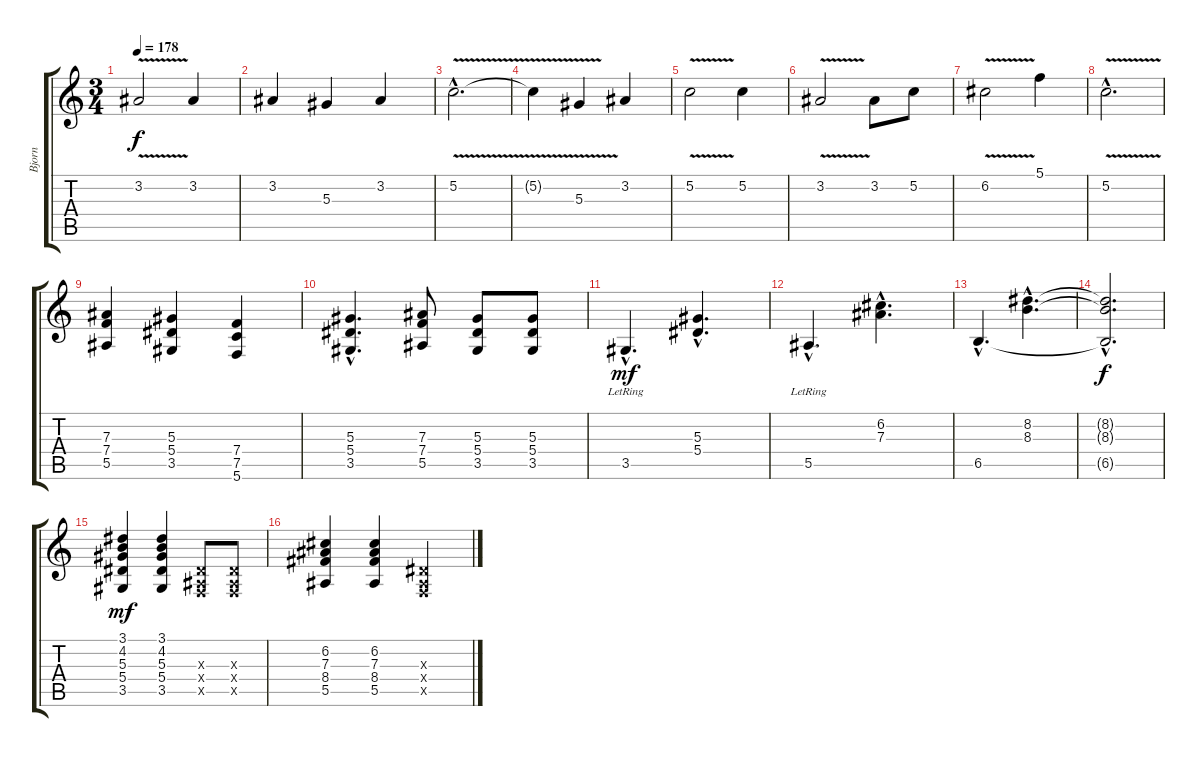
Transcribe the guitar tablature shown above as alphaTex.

\track ("Bjorn" "Bjorn") {instrument overdrivenguitar}
\staff {score tabs}
\tuning (C4 G3 Eb3 Bb2 F2 C2) {hide}
\ts (3 4)
\tempo 178
\clef g2
\ks c
3.2{v}.2{dy f} 3.2.4 |
3.2.4 5.3.4 3.2.4 |
5.2{v hac}.2{d} |
5.2{t}.4 5.3{v}.4 3.2.4 |
5.2{v}.2 5.2.4 |
3.2{v}.2 3.2.8 5.2.8 |
6.2{v}.2 5.1.4 |
5.2{v hac}.2{d} |
(7.3 7.4 5.5).4{volume 11} (5.3 5.4 3.5).4 (7.4 7.5 5.6).4 |
(5.3{hac} 5.4{hac} 3.5{hac}).4{d} (7.3 7.4 5.5).8 (5.3 5.4 3.5).8 (5.3 5.4 3.5).8 |
3.5{hac lr}.4{d dy mf volume 16} (5.3{hac} 5.4{hac}).4{d} |
5.5{hac lr}.4{d} (6.2{hac} 7.3{hac}).4{d} |
6.5{hac}.4{d} (8.2{hac} 8.3{hac}).4{d} |
(8.2{hac t} 8.3{hac t} 6.5{hac t}).2{d dy f} |
(3.1 4.2 5.3 5.4 3.5).4{dy mf} (3.1 4.2 5.3 5.4 3.5).4 (0.3{x} 0.4{x} 0.5{x}).8 (0.3{x} 0.4{x} 0.5{x}).8 |
(6.2 7.3 8.4 5.5).4 (6.2 7.3 8.4 5.5).4 (0.3{x} 0.4{x} 0.5{x}).4
